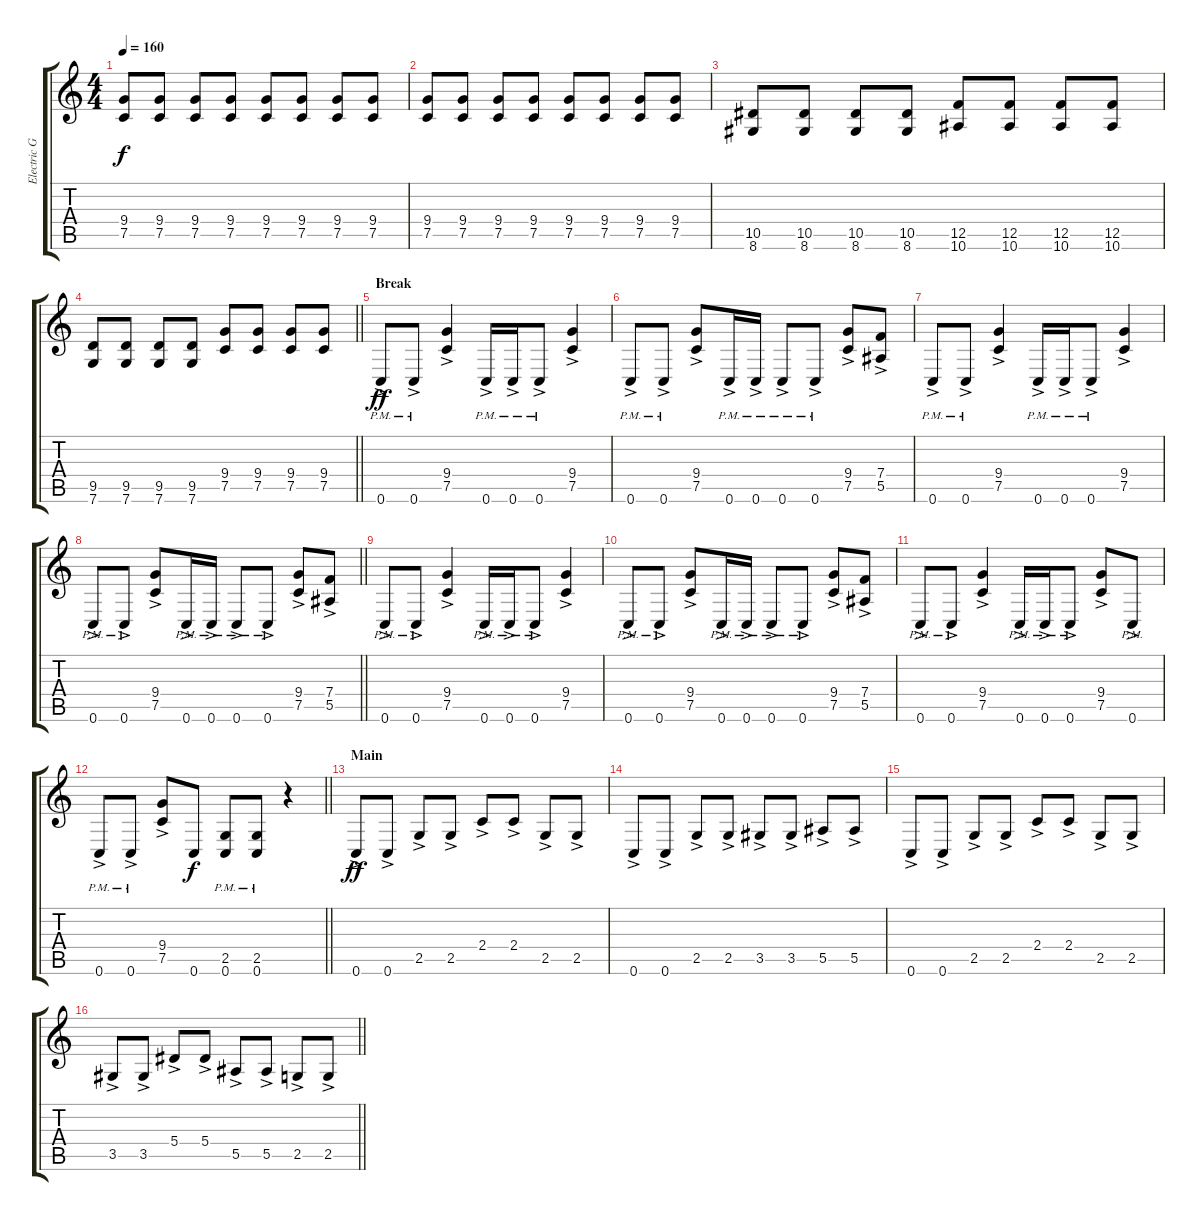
\track ("Electric Guitar" "Electric G") {instrument distortionguitar}
\staff {score tabs}
\tuning (C4 G3 Eb3 Bb2 F2 C2) {hide}
\ts (4 4)
\section ("" "")
\tempo 160
\clef g2
\ks c
(9.4 7.5).8{dy f} (9.4 7.5).8 (9.4 7.5).8 (9.4 7.5).8 (9.4 7.5).8 (9.4 7.5).8 (9.4 7.5).8 (9.4 7.5).8 |
(9.4 7.5).8 (9.4 7.5).8 (9.4 7.5).8 (9.4 7.5).8 (9.4 7.5).8 (9.4 7.5).8 (9.4 7.5).8 (9.4 7.5).8 |
(10.5 8.6).8 (10.5 8.6).8 (10.5 8.6).8 (10.5 8.6).8 (12.5 10.6).8 (12.5 10.6).8 (12.5 10.6).8 (12.5 10.6).8 |
\barLineRight lightlight
(9.5 7.6).8 (9.5 7.6).8 (9.5 7.6).8 (9.5 7.6).8 (9.4 7.5).8 (9.4 7.5).8 (9.4 7.5).8 (9.4 7.5).8 |
\section ("" "Break")
0.6{ac pm}.8{dy ff} 0.6{ac pm}.8 (9.4{ac} 7.5{ac}).4 0.6{ac pm}.16 0.6{ac pm}.16 0.6{ac pm}.8 (9.4{ac} 7.5{ac}).4 |
0.6{ac pm}.8 0.6{ac pm}.8 (9.4{ac} 7.5{ac}).8 0.6{ac pm}.16 0.6{ac pm}.16 0.6{ac pm}.8 0.6{ac pm}.8 (9.4{ac} 7.5{ac}).8 (7.4{ac} 5.5{ac}).8 |
0.6{ac pm}.8 0.6{ac pm}.8 (9.4{ac} 7.5{ac}).4 0.6{ac pm}.16 0.6{ac pm}.16 0.6{ac pm}.8 (9.4{ac} 7.5{ac}).4 |
\barLineRight lightlight
0.6{ac pm}.8 0.6{ac pm}.8 (9.4{ac} 7.5{ac}).8 0.6{ac pm}.16 0.6{ac pm}.16 0.6{ac pm}.8 0.6{ac pm}.8 (9.4{ac} 7.5{ac}).8 (7.4{ac} 5.5{ac}).8 |
\section ("" "")
0.6{ac pm}.8 0.6{ac pm}.8 (9.4{ac} 7.5{ac}).4 0.6{ac pm}.16 0.6{ac pm}.16 0.6{ac pm}.8 (9.4{ac} 7.5{ac}).4 |
0.6{ac pm}.8 0.6{ac pm}.8 (9.4{ac} 7.5{ac}).8 0.6{ac pm}.16 0.6{ac pm}.16 0.6{ac pm}.8 0.6{ac pm}.8 (9.4{ac} 7.5{ac}).8 (7.4{ac} 5.5{ac}).8 |
0.6{ac pm}.8 0.6{ac pm}.8 (9.4{ac} 7.5{ac}).4 0.6{ac pm}.16 0.6{ac pm}.16 0.6{ac pm}.8 (9.4{ac} 7.5{ac}).8 0.6{ac pm}.8 |
\barLineRight lightlight
0.6{ac pm}.8 0.6{ac pm}.8 (9.4{ac} 7.5{ac}).8 0.6.8{dy f} (2.5{pm} 0.6{pm}).8 (2.5{pm} 0.6{pm}).8 r.4 |
\section ("" "Main")
0.6{ac}.8{dy ff} 0.6{ac}.8 2.5{ac}.8 2.5{ac}.8 2.4{ac}.8 2.4{ac}.8 2.5{ac}.8 2.5{ac}.8 |
0.6{ac}.8 0.6{ac}.8 2.5{ac}.8 2.5{ac}.8 3.5{ac}.8 3.5{ac}.8 5.5{ac}.8 5.5{ac}.8 |
0.6{ac}.8 0.6{ac}.8 2.5{ac}.8 2.5{ac}.8 2.4{ac}.8 2.4{ac}.8 2.5{ac}.8 2.5{ac}.8 |
\barLineRight lightlight
3.5{ac}.8 3.5{ac}.8 5.4{ac}.8 5.4{ac}.8 5.5{ac}.8 5.5{ac}.8 2.5{ac}.8 2.5{ac}.8
